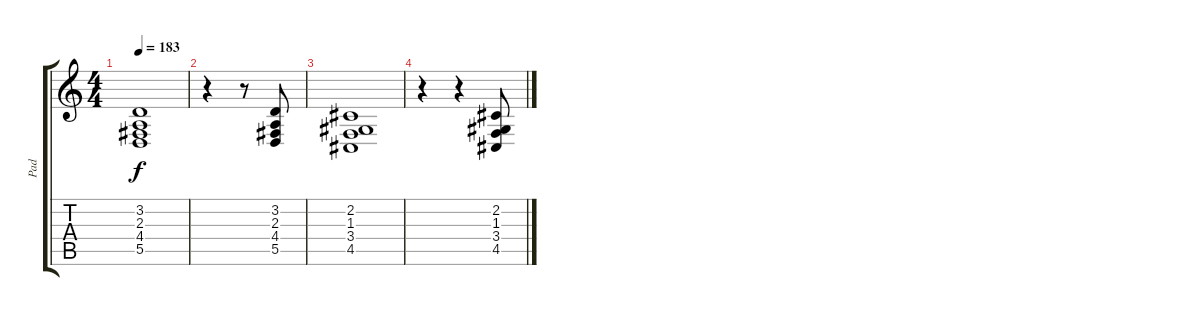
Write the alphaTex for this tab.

\track ("Pad" "Pad") {instrument pad1newage}
\staff {score tabs}
\tuning (E4 B3 G3 D3 A2 E2) {hide}
\ts (4 4)
\tempo 183
\clef g2
\ks c
(3.2 2.3 4.4 5.5).1{dy f} |
r.4 r.8 (3.2 2.3 4.4 5.5).8 |
(2.2 1.3 3.4 4.5).1 |
r.4 r.4 (2.2 1.3 3.4 4.5).8
